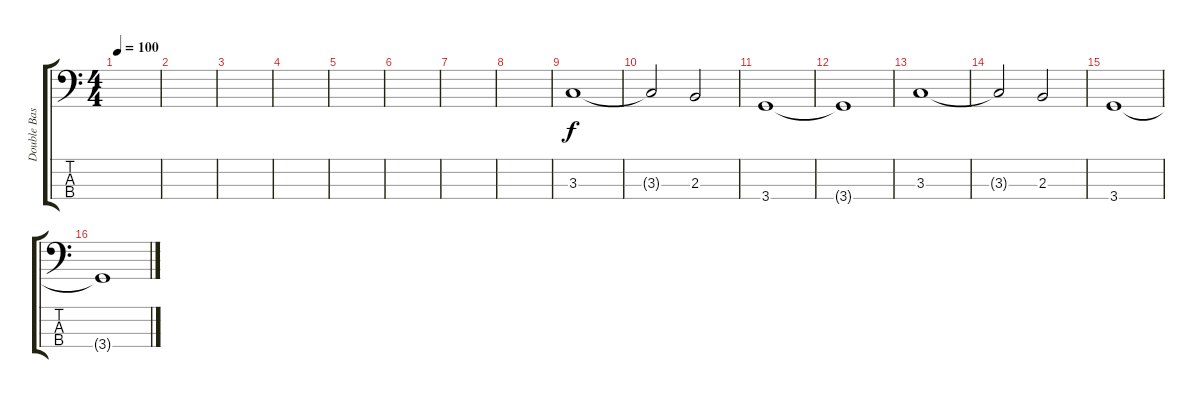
\track ("Double Bass" "Double Bas") {instrument contrabass}
\staff {score tabs}
\tuning (G2 D2 A1 E1) {hide}
\ts (4 4)
\tempo 100
\clef f4
\ks c
|
|
|
|
|
|
|
|
3.3.1 |
3.3{t}.2 2.3.2 |
3.4.1 |
3.4{t}.1 |
3.3.1 |
3.3{t}.2 2.3.2 |
3.4.1 |
3.4{t}.1
